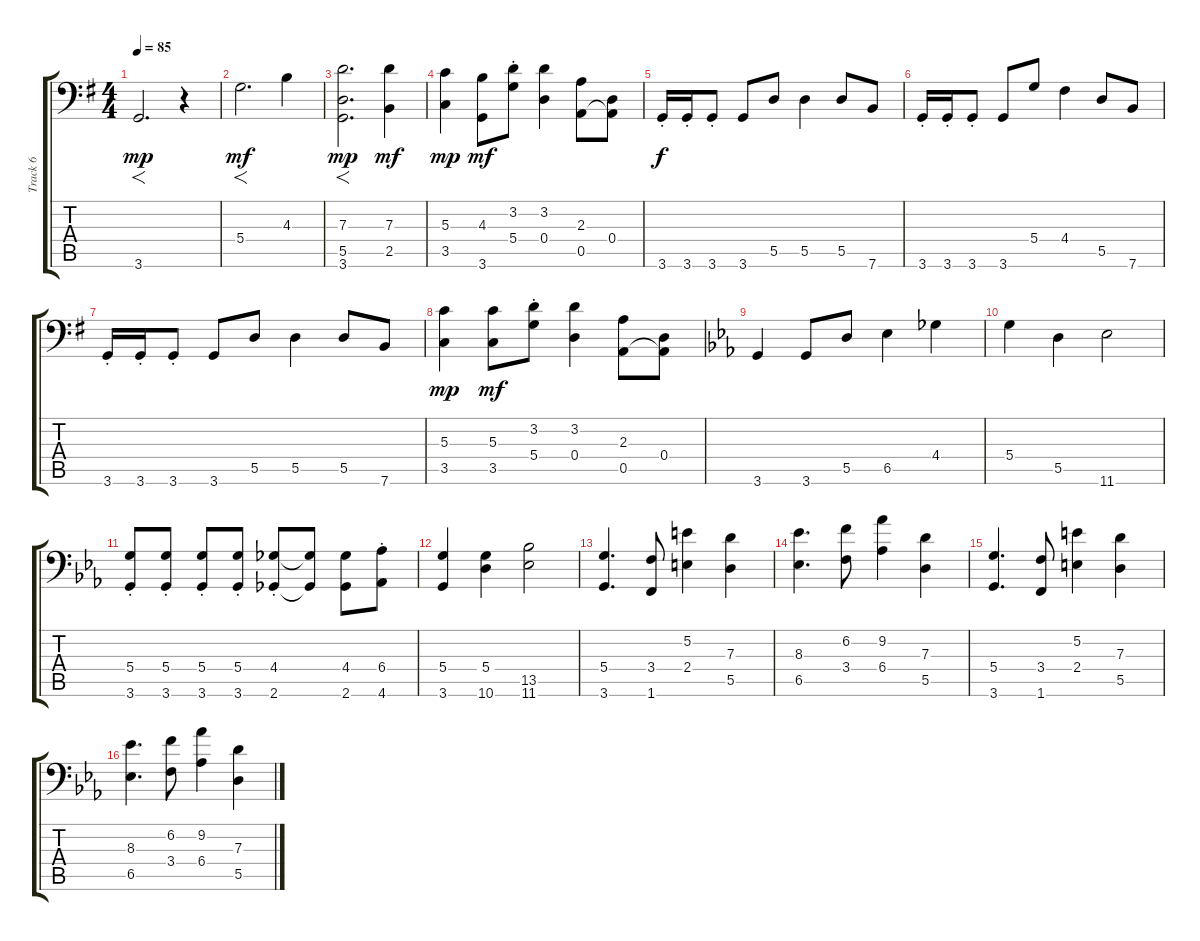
\track ("Track 6" "Track 6") {instrument contrabass}
\staff {score tabs}
\tuning (E3 B2 G2 D2 A1 E1) {hide}
\ts (4 4)
\tempo 85
\clef f4
\ks g
3.6.2{f d dy mp} r.4 |
5.4.2{f d dy mf} 4.3.4 |
(7.3 5.5 3.6).2{f d dy mp} (7.3 2.5).4{dy mf} |
(5.3 3.5).4{dy mp} (4.3 3.6).8{dy mf} (3.2{st} 5.4{st}).8 (3.2 0.4).4 (2.3 0.5).8 (0.4 0.5{t}).8 |
3.6{st}.16{dy f} 3.6{st}.16 3.6{st}.8 3.6.8 5.5.8 5.5.4 5.5.8 7.6.8 |
3.6{st}.16 3.6{st}.16 3.6{st}.8 3.6.8 5.4.8 4.4.4 5.5.8 7.6.8 |
3.6{st}.16 3.6{st}.16 3.6{st}.8 3.6.8 5.5.8 5.5.4 5.5.8 7.6.8 |
(5.3 3.5).4{dy mp} (5.3 3.5).8{dy mf} (3.2{st} 5.4{st}).8 (3.2 0.4).4 (2.3 0.5).8 (0.4 0.5{t}).8 |
\ks eb
3.6.4 3.6.8 5.5.8 6.5.4 4.4.4 |
5.4.4 5.5.4 11.6.2 |
(5.4{st} 3.6{st}).8 (5.4{st} 3.6{st}).8 (5.4{st} 3.6{st}).8 (5.4{st} 3.6{st}).8 (4.4{st} 2.6{st}).8 (4.4{t} 2.6{t}).8 (4.4 2.6).8 (6.4{st} 4.6{st}).8 |
(5.4 3.6).4 (5.4 10.6).4 (13.5 11.6).2 |
(5.4 3.6).4{d} (3.4 1.6).8 (5.2 2.4).4 (7.3 5.5).4 |
(8.3 6.5).4{d} (6.2 3.4).8 (9.2 6.4).4 (7.3 5.5).4 |
(5.4 3.6).4{d} (3.4 1.6).8 (5.2 2.4).4 (7.3 5.5).4 |
(8.3 6.5).4{d} (6.2 3.4).8 (9.2 6.4).4 (7.3 5.5).4
